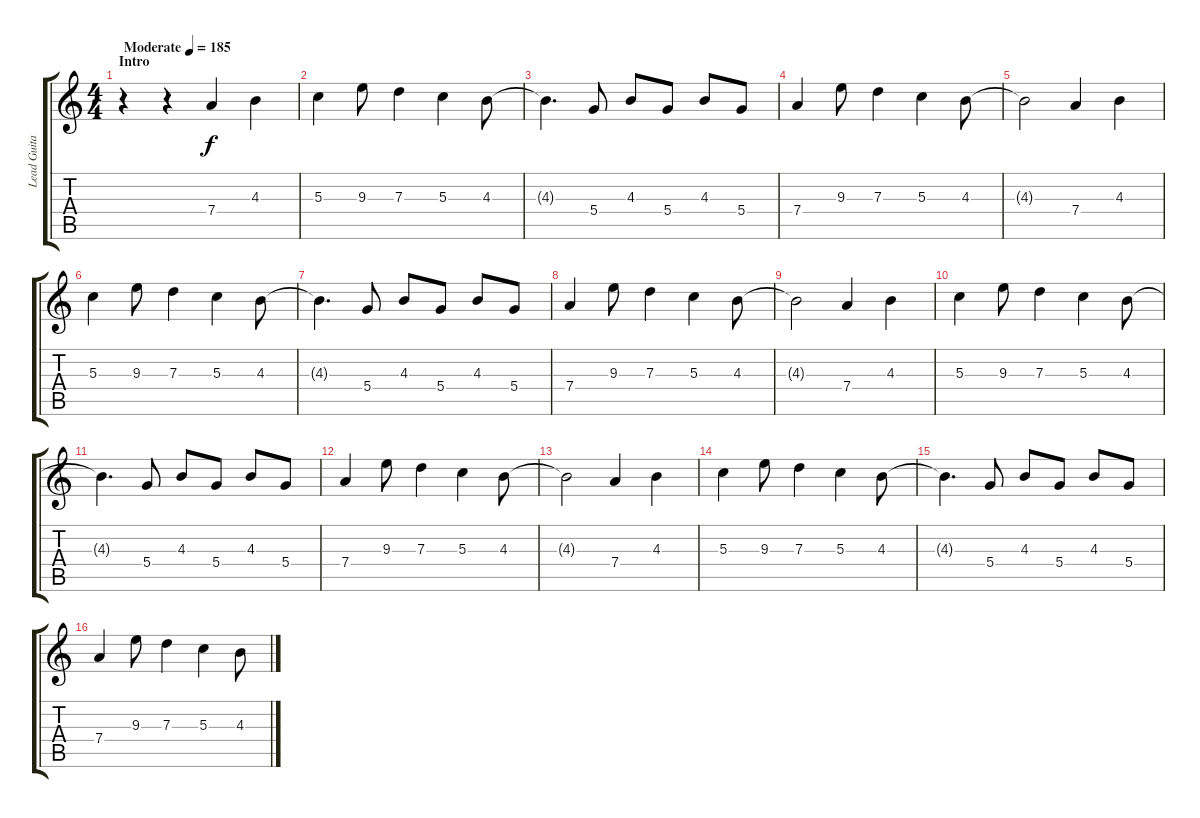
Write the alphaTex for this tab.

\track ("Lead Guitar" "Lead Guita") {instrument distortionguitar}
\staff {score tabs}
\tuning (E4 B3 G3 D3 A2 E2) {hide}
\ts (4 4)
\section ("" "Intro")
\tempo (185 "Moderate")
\clef g2
\ks c
r.4{dy f instrument distortionguitar} r.4 7.4.4 4.3.4 |
5.3.4 9.3.8 7.3.4 5.3.4 4.3.8 |
4.3{t}.4{d} 5.4.8 4.3.8 5.4.8 4.3.8 5.4.8 |
7.4.4 9.3.8 7.3.4 5.3.4 4.3.8 |
4.3{t}.2 7.4.4 4.3.4 |
5.3.4 9.3.8 7.3.4 5.3.4 4.3.8 |
4.3{t}.4{d} 5.4.8 4.3.8 5.4.8 4.3.8 5.4.8 |
7.4.4 9.3.8 7.3.4 5.3.4 4.3.8 |
4.3{t}.2 7.4.4 4.3.4 |
5.3.4 9.3.8 7.3.4 5.3.4 4.3.8 |
4.3{t}.4{d} 5.4.8 4.3.8 5.4.8 4.3.8 5.4.8 |
7.4.4 9.3.8 7.3.4 5.3.4 4.3.8 |
4.3{t}.2 7.4.4 4.3.4 |
5.3.4 9.3.8 7.3.4 5.3.4 4.3.8 |
4.3{t}.4{d} 5.4.8 4.3.8 5.4.8 4.3.8 5.4.8 |
7.4.4 9.3.8 7.3.4 5.3.4 4.3.8
